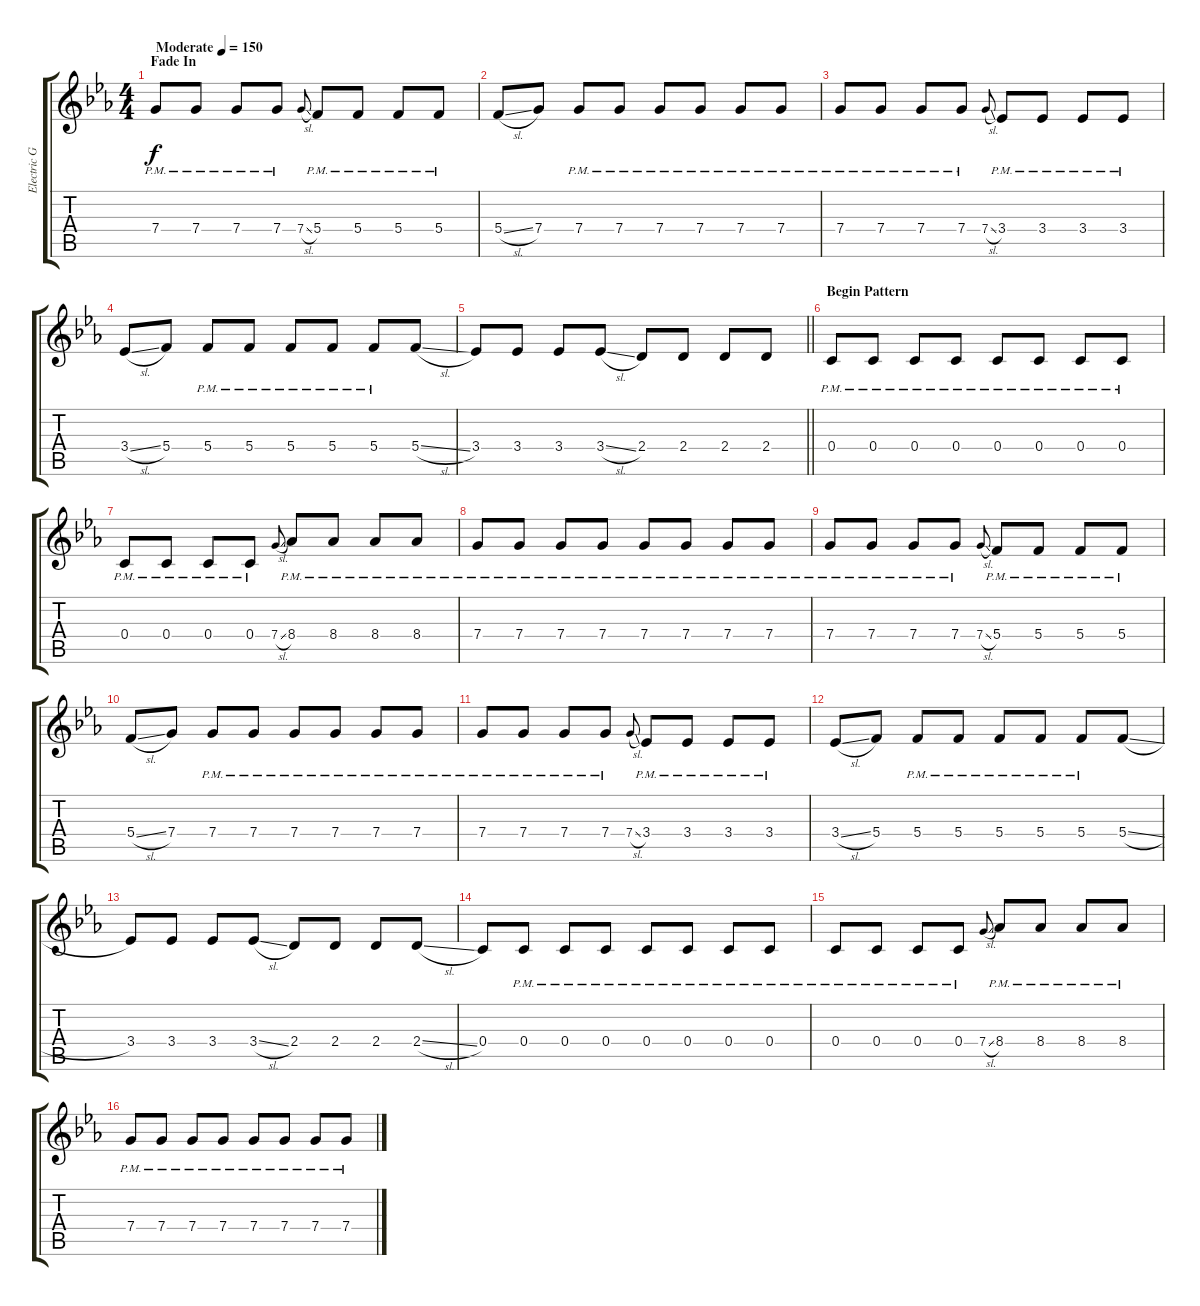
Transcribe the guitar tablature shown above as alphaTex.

\track ("Electric Guitar 2" "Electric G") {instrument overdrivenguitar}
\staff {score tabs}
\tuning (D4 A3 F3 C3 G2 C2) {hide}
\ts (4 4)
\section ("" "Fade In")
\tempo (150 "Moderate")
\clef g2
\ks cminor
7.4{pm}.8{dy f volume 0 instrument overdrivenguitar} 7.4{pm}.8 7.4{pm}.8{volume 10} 7.4{pm}.8 7.4{sl}.8{gr onbeat} 5.4{pm}.8 5.4{pm}.8 5.4{pm}.8 5.4{pm}.8 |
5.4{sl}.8 7.4.8 7.4{pm}.8 7.4{pm}.8 7.4{pm}.8 7.4{pm}.8 7.4{pm}.8 7.4{pm}.8 |
7.4{pm}.8 7.4{pm}.8 7.4{pm}.8 7.4{pm}.8 7.4{sl}.8{gr onbeat} 3.4{pm}.8 3.4{pm}.8 3.4{pm}.8 3.4{pm}.8 |
3.4{sl}.8 5.4.8 5.4{pm}.8 5.4{pm}.8 5.4{pm}.8 5.4{pm}.8 5.4{pm}.8 5.4{sl}.8 |
\barLineRight lightlight
3.4.8 3.4.8 3.4.8 3.4{sl}.8 2.4.8 2.4.8 2.4.8 2.4.8 |
\section ("" "Begin Pattern")
0.4{pm}.8 0.4{pm}.8 0.4{pm}.8 0.4{pm}.8 0.4{pm}.8 0.4{pm}.8 0.4{pm}.8 0.4{pm}.8 |
0.4{pm}.8 0.4{pm}.8 0.4{pm}.8 0.4{pm}.8 7.4{sl}.8{gr onbeat} 8.4{pm}.8 8.4{pm}.8 8.4{pm}.8 8.4{pm}.8 |
7.4{pm}.8 7.4{pm}.8 7.4{pm}.8 7.4{pm}.8 7.4{pm}.8 7.4{pm}.8 7.4{pm}.8 7.4{pm}.8 |
7.4{pm}.8 7.4{pm}.8 7.4{pm}.8 7.4{pm}.8 7.4{sl}.8{gr onbeat} 5.4{pm}.8 5.4{pm}.8 5.4{pm}.8 5.4{pm}.8 |
5.4{sl}.8 7.4.8 7.4{pm}.8 7.4{pm}.8 7.4{pm}.8 7.4{pm}.8 7.4{pm}.8 7.4{pm}.8 |
7.4{pm}.8 7.4{pm}.8 7.4{pm}.8 7.4{pm}.8 7.4{sl}.8{gr onbeat} 3.4{pm}.8 3.4{pm}.8 3.4{pm}.8 3.4{pm}.8 |
3.4{sl}.8 5.4.8 5.4{pm}.8 5.4{pm}.8 5.4{pm}.8 5.4{pm}.8 5.4{pm}.8 5.4{sl}.8 |
3.4.8 3.4.8 3.4.8 3.4{sl}.8 2.4.8 2.4.8 2.4.8 2.4{sl}.8 |
0.4.8 0.4{pm}.8 0.4{pm}.8 0.4{pm}.8 0.4{pm}.8 0.4{pm}.8 0.4{pm}.8 0.4{pm}.8 |
0.4{pm}.8 0.4{pm}.8 0.4{pm}.8 0.4{pm}.8 7.4{sl}.8{gr onbeat} 8.4{pm}.8 8.4{pm}.8 8.4{pm}.8 8.4{pm}.8 |
7.4{pm}.8 7.4{pm}.8 7.4{pm}.8 7.4{pm}.8 7.4{pm}.8 7.4{pm}.8 7.4{pm}.8 7.4{pm}.8
